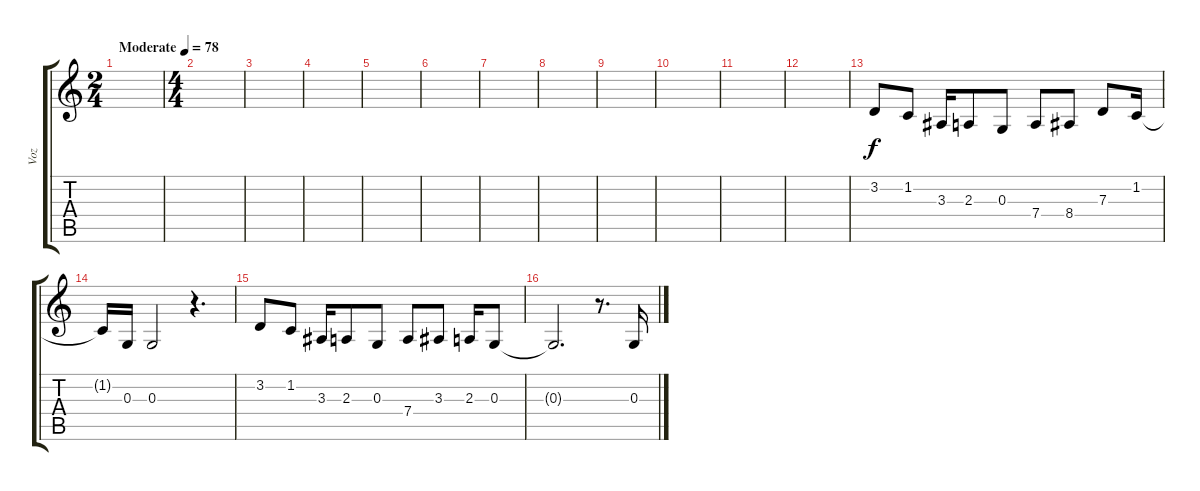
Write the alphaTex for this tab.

\track ("Voz" "Voz") {instrument trumpet}
\staff {score tabs}
\tuning (E4 B3 G3 D3 A2 E2) {hide}
\ts (2 4)
\tempo (78 "Moderate")
\clef g2
\ks c
|
\ts (4 4)
|
|
|
|
|
|
|
|
|
|
|
3.2.8 1.2.8 3.3.16 2.3.8 0.3.8 7.4.8 8.4.8 7.3.8 1.2.16 |
1.2{t}.16 0.3.16 0.3.2 r.4{d} |
3.2.8 1.2.8 3.3.16 2.3.8 0.3.8 7.4.8 3.3.8 2.3.16 0.3.8 |
0.3{t}.2{d} r.8{d} 0.3.16
